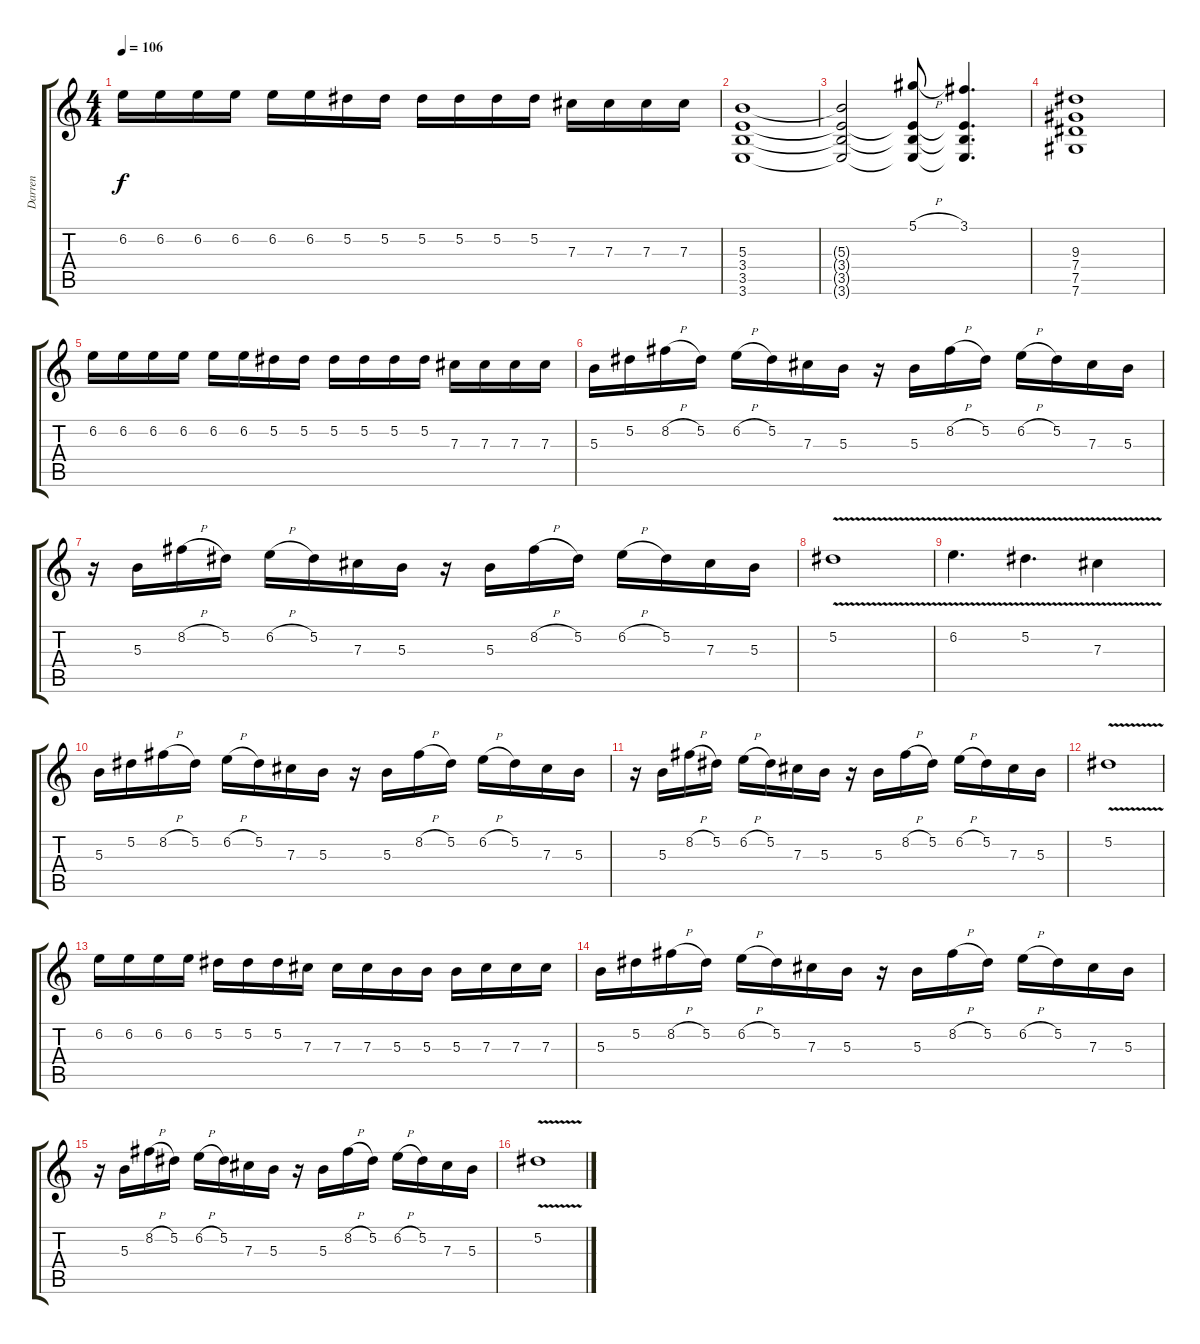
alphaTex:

\track ("Darren" "Darren") {instrument distortionguitar}
\staff {score tabs}
\tuning (Eb4 Bb3 Gb3 Db3 Ab2 Db2) {hide}
\ts (4 4)
\tempo 106
\clef g2
\ks c
6.2.16{dy f} 6.2.16 6.2.16 6.2.16 6.2.16 6.2.16 5.2.16 5.2.16 5.2.16 5.2.16 5.2.16 5.2.16 7.3.16 7.3.16 7.3.16 7.3.16 |
(5.3 3.4 3.5 3.6).1 |
(5.3{t} 3.4{t} 3.5{t} 3.6{t}).2 (5.1{h} 3.4{t} 3.5{t} 3.6{t}).8 (3.1 3.4{t} 3.5{t} 3.6{t}).4{d} |
(9.3 7.4 7.5 7.6).1 |
6.2.16 6.2.16 6.2.16 6.2.16 6.2.16 6.2.16 5.2.16 5.2.16 5.2.16 5.2.16 5.2.16 5.2.16 7.3.16 7.3.16 7.3.16 7.3.16 |
5.3.16 5.2.16 8.2{h}.16 5.2.16 6.2{h}.16 5.2.16 7.3.16 5.3.16 r.16 5.3.16 8.2{h}.16 5.2.16 6.2{h}.16 5.2.16 7.3.16 5.3.16 |
r.16 5.3.16 8.2{h}.16 5.2.16 6.2{h}.16 5.2.16 7.3.16 5.3.16 r.16 5.3.16 8.2{h}.16 5.2.16 6.2{h}.16 5.2.16 7.3.16 5.3.16 |
5.2{v}.1 |
6.2{v}.4{d} 5.2{v}.4{d} 7.3{v}.4 |
5.3.16 5.2.16 8.2{h}.16 5.2.16 6.2{h}.16 5.2.16 7.3.16 5.3.16 r.16 5.3.16 8.2{h}.16 5.2.16 6.2{h}.16 5.2.16 7.3.16 5.3.16 |
r.16 5.3.16 8.2{h}.16 5.2.16 6.2{h}.16 5.2.16 7.3.16 5.3.16 r.16 5.3.16 8.2{h}.16 5.2.16 6.2{h}.16 5.2.16 7.3.16 5.3.16 |
5.2{v}.1 |
6.2.16 6.2.16 6.2.16 6.2.16 5.2.16 5.2.16 5.2.16 7.3.16 7.3.16 7.3.16 5.3.16 5.3.16 5.3.16 7.3.16 7.3.16 7.3.16 |
5.3.16 5.2.16 8.2{h}.16 5.2.16 6.2{h}.16 5.2.16 7.3.16 5.3.16 r.16 5.3.16 8.2{h}.16 5.2.16 6.2{h}.16 5.2.16 7.3.16 5.3.16 |
r.16 5.3.16 8.2{h}.16 5.2.16 6.2{h}.16 5.2.16 7.3.16 5.3.16 r.16 5.3.16 8.2{h}.16 5.2.16 6.2{h}.16 5.2.16 7.3.16 5.3.16 |
5.2{v}.1
